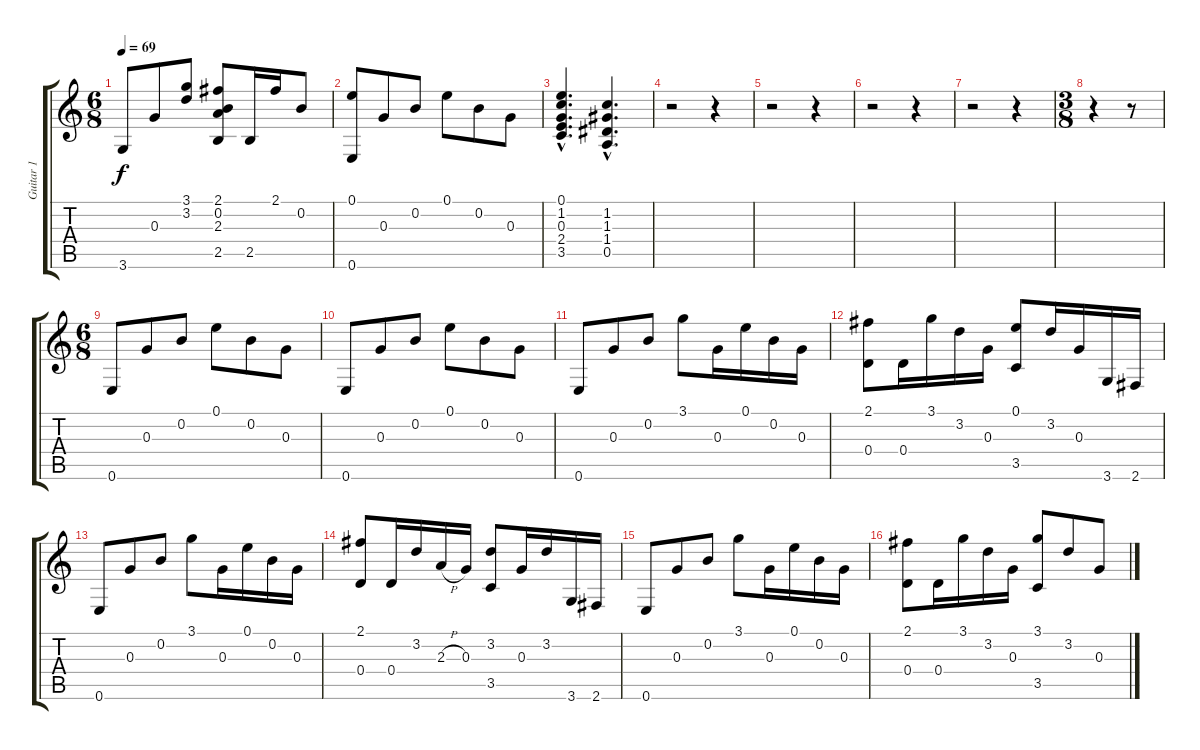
\track ("Guitar 1" "Guitar 1") {instrument acousticguitarsteel}
\staff {score tabs}
\tuning (E4 B3 G3 D3 A2 E2) {hide}
\ts (6 8)
\tempo 69
\clef g2
\ks c
3.6.8{dy f} 0.3.8 (3.1 3.2).8 (2.1 0.2 2.3 2.5).8 2.5.16 2.1.16 0.2.8 |
(0.1 0.6).8 0.3.8 0.2.8 0.1.8 0.2.8 0.3.8 |
(0.1{hac} 1.2{hac} 0.3{hac} 2.4{hac} 3.5{hac}).4{d} (1.2{hac} 1.3{hac} 1.4{hac} 0.5{hac}).4{d} |
r.2 r.4 |
r.2 r.4 |
r.2 r.4 |
r.2 r.4 |
\ts (3 8)
r.4 r.8 |
\ts (6 8)
0.6.8 0.3.8 0.2.8 0.1.8 0.2.8 0.3.8 |
0.6.8 0.3.8 0.2.8 0.1.8 0.2.8 0.3.8 |
0.6.8 0.3.8 0.2.8 3.1.8 0.3.16 0.1.16 0.2.16 0.3.16 |
(2.1 0.4).8 0.4.16 3.1.16 3.2.16 0.3.16 (0.1 3.5).8 3.2.16 0.3.16 3.6.16 2.6.16 |
0.6.8 0.3.8 0.2.8 3.1.8 0.3.16 0.1.16 0.2.16 0.3.16 |
(2.1 0.4).8 0.4.16 3.2.16 2.3{h}.16 0.3.16 (3.2 3.5).8 0.3.16 3.2.16 3.6.16 2.6.16 |
0.6.8 0.3.8 0.2.8 3.1.8 0.3.16 0.1.16 0.2.16 0.3.16 |
(2.1 0.4).8 0.4.16 3.1.16 3.2.16 0.3.16 (3.1 3.5).8 3.2.8 0.3.8
